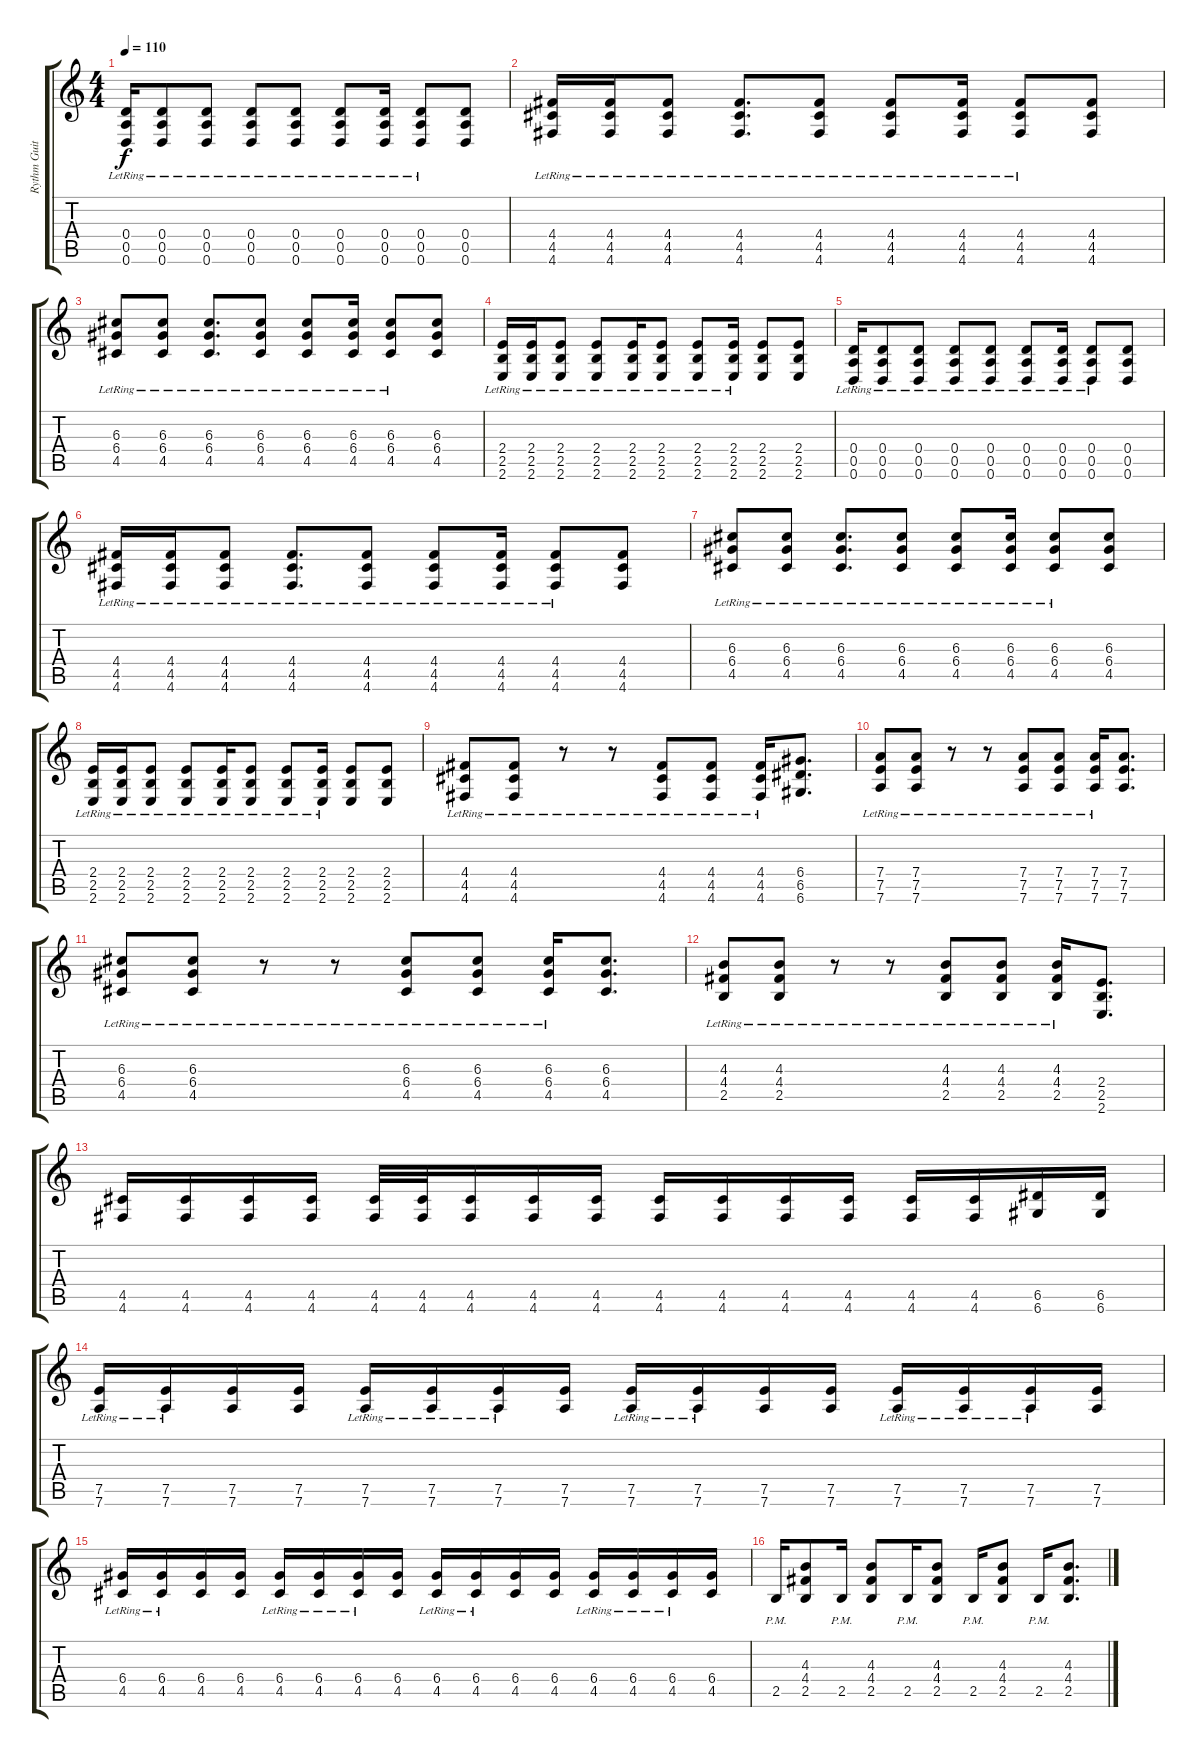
\track ("Rythm Guitar" "Rythm Guit") {instrument distortionguitar}
\staff {score tabs}
\tuning (E4 B3 G3 D3 A2 D2) {hide}
\ts (4 4)
\tempo 110
\clef g2
\ks c
(0.4{lr} 0.5{lr} 0.6{lr}).16{dy f volume 16 balance 16} (0.4{lr} 0.5{lr} 0.6{lr}).8 (0.4{lr} 0.5{lr} 0.6{lr}).8 (0.4{lr} 0.5{lr} 0.6{lr}).8 (0.4{lr} 0.5{lr} 0.6{lr}).8 (0.4{lr} 0.5{lr} 0.6{lr}).8 (0.4{lr} 0.5{lr} 0.6{lr}).16 (0.4{lr} 0.5{lr} 0.6{lr}).8 (0.4 0.5 0.6).8 |
(4.4 4.5{lr} 4.6{lr}).16 (4.4 4.5{lr} 4.6{lr}).16 (4.4 4.5{lr} 4.6{lr}).8 (4.4{lr} 4.5{lr} 4.6{lr}).8{d} (4.4 4.5{lr} 4.6{lr}).8 (4.4 4.5{lr} 4.6{lr}).8 (4.4 4.5{lr} 4.6{lr}).16 (4.4 4.5{lr} 4.6{lr}).8 (4.4 4.5 4.6).8 |
(6.3{lr} 6.4{lr} 4.5{lr}).8 (6.3{lr} 6.4{lr} 4.5{lr}).8 (6.3{lr} 6.4{lr} 4.5{lr}).8{d} (6.3{lr} 6.4{lr} 4.5{lr}).8 (6.3{lr} 6.4{lr} 4.5{lr}).8 (6.3{lr} 6.4{lr} 4.5{lr}).16 (6.3{lr} 6.4{lr} 4.5{lr}).8 (6.3 6.4 4.5).8 |
(2.4{lr} 2.5{lr} 2.6{lr}).16 (2.4{lr} 2.5{lr} 2.6{lr}).16 (2.4{lr} 2.5{lr} 2.6{lr}).8 (2.4{lr} 2.5{lr} 2.6{lr}).8 (2.4{lr} 2.5{lr} 2.6{lr}).16 (2.4{lr} 2.5{lr} 2.6{lr}).8 (2.4{lr} 2.5{lr} 2.6{lr}).8 (2.4{lr} 2.5{lr} 2.6{lr}).16 (2.4 2.5 2.6).8 (2.4 2.5 2.6).8 |
(0.4{lr} 0.5{lr} 0.6{lr}).16{volume 16 balance 16} (0.4{lr} 0.5{lr} 0.6{lr}).8 (0.4{lr} 0.5{lr} 0.6{lr}).8 (0.4{lr} 0.5{lr} 0.6{lr}).8 (0.4{lr} 0.5{lr} 0.6{lr}).8 (0.4{lr} 0.5{lr} 0.6{lr}).8 (0.4{lr} 0.5{lr} 0.6{lr}).16 (0.4{lr} 0.5{lr} 0.6{lr}).8 (0.4 0.5 0.6).8 |
(4.4 4.5{lr} 4.6{lr}).16 (4.4 4.5{lr} 4.6{lr}).16 (4.4 4.5{lr} 4.6{lr}).8 (4.4{lr} 4.5{lr} 4.6{lr}).8{d} (4.4 4.5{lr} 4.6{lr}).8 (4.4 4.5{lr} 4.6{lr}).8 (4.4 4.5{lr} 4.6{lr}).16 (4.4 4.5{lr} 4.6{lr}).8 (4.4 4.5 4.6).8 |
(6.3{lr} 6.4{lr} 4.5{lr}).8 (6.3{lr} 6.4{lr} 4.5{lr}).8 (6.3{lr} 6.4{lr} 4.5{lr}).8{d} (6.3{lr} 6.4{lr} 4.5{lr}).8 (6.3{lr} 6.4{lr} 4.5{lr}).8 (6.3{lr} 6.4{lr} 4.5{lr}).16 (6.3{lr} 6.4{lr} 4.5{lr}).8 (6.3 6.4 4.5).8 |
(2.4{lr} 2.5{lr} 2.6{lr}).16 (2.4{lr} 2.5{lr} 2.6{lr}).16 (2.4{lr} 2.5{lr} 2.6{lr}).8 (2.4{lr} 2.5{lr} 2.6{lr}).8 (2.4{lr} 2.5{lr} 2.6{lr}).16 (2.4{lr} 2.5{lr} 2.6{lr}).8 (2.4{lr} 2.5{lr} 2.6{lr}).8 (2.4{lr} 2.5{lr} 2.6{lr}).16 (2.4 2.5 2.6).8 (2.4 2.5 2.6).8 |
(4.4{lr} 4.5{lr} 4.6{lr}).8{volume 12} (4.4{lr} 4.5{lr} 4.6{lr}).8 r.8 r.8 (4.4{lr} 4.5{lr} 4.6{lr}).8 (4.4{lr} 4.5{lr} 4.6{lr}).8 (4.4{lr} 4.5{lr} 4.6{lr}).16 (6.4 6.5 6.6).8{d} |
(7.4{lr} 7.5{lr} 7.6{lr}).8 (7.4{lr} 7.5{lr} 7.6{lr}).8 r.8 r.8 (7.4{lr} 7.5{lr} 7.6{lr}).8 (7.4{lr} 7.5{lr} 7.6{lr}).8 (7.4{lr} 7.5{lr} 7.6{lr}).16 (7.4 7.5 7.6).8{d} |
(6.3{lr} 6.4{lr} 4.5{lr}).8 (6.3{lr} 6.4{lr} 4.5{lr}).8 r.8 r.8 (6.3{lr} 6.4{lr} 4.5{lr}).8 (6.3{lr} 6.4{lr} 4.5{lr}).8 (6.3{lr} 6.4{lr} 4.5{lr}).16 (6.3 6.4 4.5).8{d} |
(4.3{lr} 4.4{lr} 2.5{lr}).8 (4.3{lr} 4.4{lr} 2.5{lr}).8 r.8 r.8 (4.3{lr} 4.4{lr} 2.5{lr}).8 (4.3{lr} 4.4{lr} 2.5{lr}).8 (4.3 4.4{lr} 2.5{lr}).16 (2.4 2.5 2.6).8{d} |
(4.5 4.6).16 (4.5 4.6).16 (4.5 4.6).16 (4.5 4.6).16 (4.5 4.6).32 (4.5 4.6).32 (4.5 4.6).16 (4.5 4.6).16 (4.5 4.6).16 (4.5 4.6).16 (4.5 4.6).16 (4.5 4.6).16 (4.5 4.6).16 (4.5 4.6).16 (4.5 4.6).16 (6.5 6.6).16 (6.5 6.6).16 |
(7.5{lr} 7.6{lr}).16 (7.5{lr} 7.6{lr}).16 (7.5 7.6).16 (7.5 7.6).16 (7.5{lr} 7.6{lr}).16 (7.5{lr} 7.6{lr}).16 (7.5{lr} 7.6{lr}).16 (7.5 7.6).16 (7.5{lr} 7.6{lr}).16 (7.5{lr} 7.6{lr}).16 (7.5 7.6).16 (7.5 7.6).16 (7.5{lr} 7.6{lr}).16 (7.5{lr} 7.6{lr}).16 (7.5{lr} 7.6{lr}).16 (7.5 7.6).16 |
(6.4{lr} 4.5{lr}).16 (6.4{lr} 4.5{lr}).16 (6.4 4.5).16 (6.4 4.5).16 (6.4{lr} 4.5{lr}).16 (6.4{lr} 4.5{lr}).16 (6.4{lr} 4.5{lr}).16 (6.4 4.5).16 (6.4{lr} 4.5{lr}).16 (6.4{lr} 4.5{lr}).16 (6.4 4.5).16 (6.4 4.5).16 (6.4{lr} 4.5{lr}).16 (6.4{lr} 4.5{lr}).16 (6.4{lr} 4.5{lr}).16 (6.4 4.5).16 |
2.5{pm}.16 (4.3 4.4 2.5).8 2.5{pm}.16 (4.3 4.4 2.5).8 2.5{pm}.16 (4.3 4.4 2.5).8 2.5{pm}.16 (4.3 4.4 2.5).8 2.5{pm}.16 (4.3 4.4 2.5).8{d}
